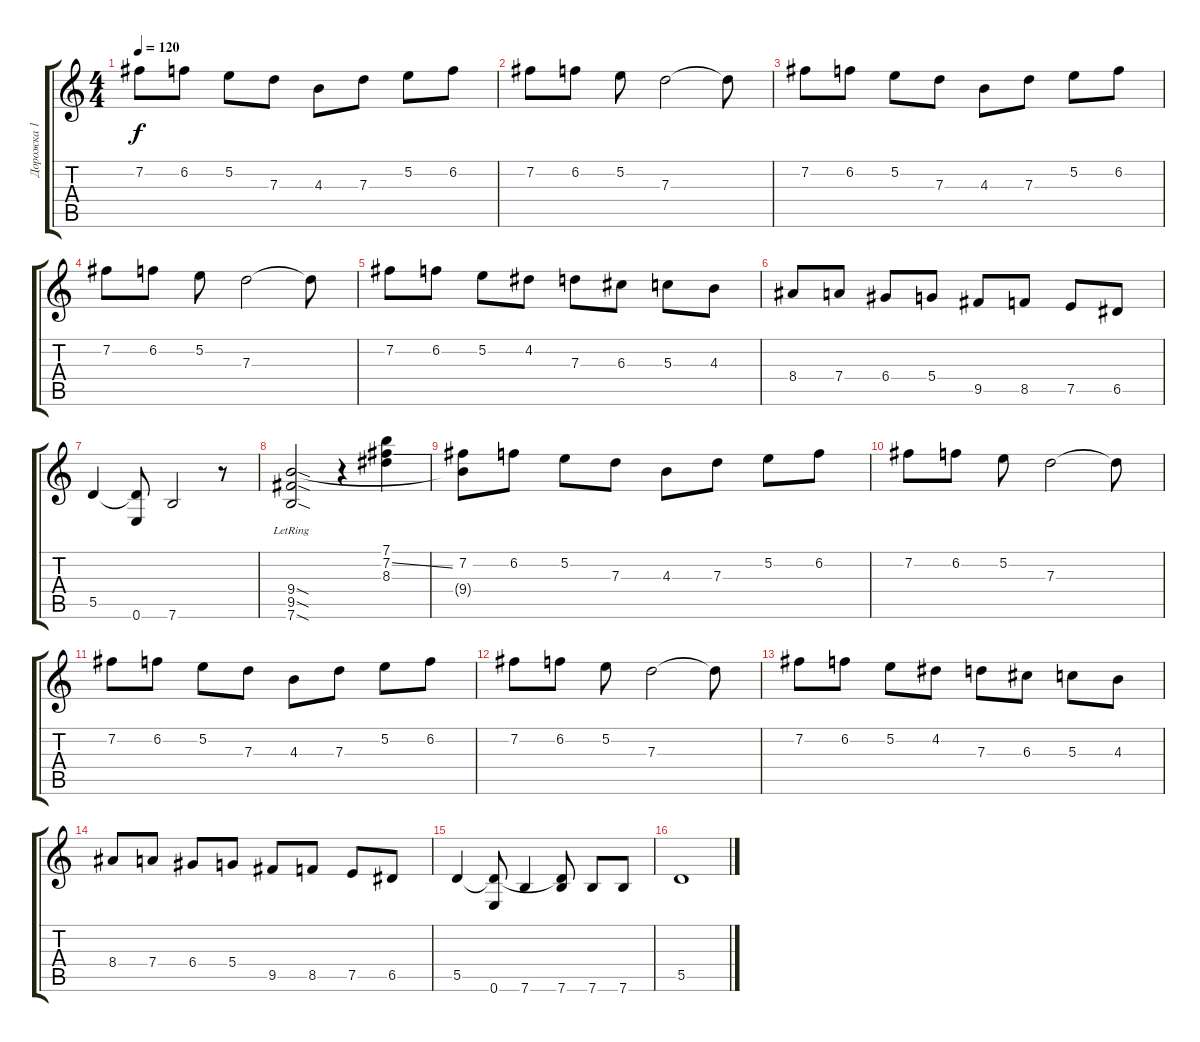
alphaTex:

\track ("Дорожка 1" "Дорожка 1") {instrument distortionguitar}
\staff {score tabs}
\tuning (E4 B3 G3 D3 A2 E2) {hide}
\ts (4 4)
\tempo 120
\clef g2
\ks c
7.2.8{dy f} 6.2.8 5.2.8 7.3.8 4.3.8 7.3.8 5.2.8 6.2.8 |
7.2.8 6.2.8 5.2.8 7.3.2 7.3{t}.8 |
7.2.8 6.2.8 5.2.8 7.3.8 4.3.8 7.3.8 5.2.8 6.2.8 |
7.2.8 6.2.8 5.2.8 7.3.2 7.3{t}.8 |
7.2.8 6.2.8 5.2.8 4.2.8 7.3.8 6.3.8 5.3.8 4.3.8 |
8.4.8 7.4.8 6.4.8 5.4.8 9.5.8 8.5.8 7.5.8 6.5.8 |
5.5.4 (5.5{t} 0.6).8 7.6.2 r.8 |
(9.4{sod lr} 9.5{sod lr} 7.6{sod lr}).2 r.4 (7.1 7.2{ss} 8.3).4 |
(7.2 9.4{t}).8 6.2.8 5.2.8 7.3.8 4.3.8 7.3.8 5.2.8 6.2.8 |
7.2.8 6.2.8 5.2.8 7.3.2 7.3{t}.8 |
7.2.8 6.2.8 5.2.8 7.3.8 4.3.8 7.3.8 5.2.8 6.2.8 |
7.2.8 6.2.8 5.2.8 7.3.2 7.3{t}.8 |
7.2.8 6.2.8 5.2.8 4.2.8 7.3.8 6.3.8 5.3.8 4.3.8 |
8.4.8 7.4.8 6.4.8 5.4.8 9.5.8 8.5.8 7.5.8 6.5.8 |
5.5.4 (5.5{t} 0.6).8 7.6.4 (5.5{t} 7.6).8 7.6.8 7.6.8 |
5.5.1
